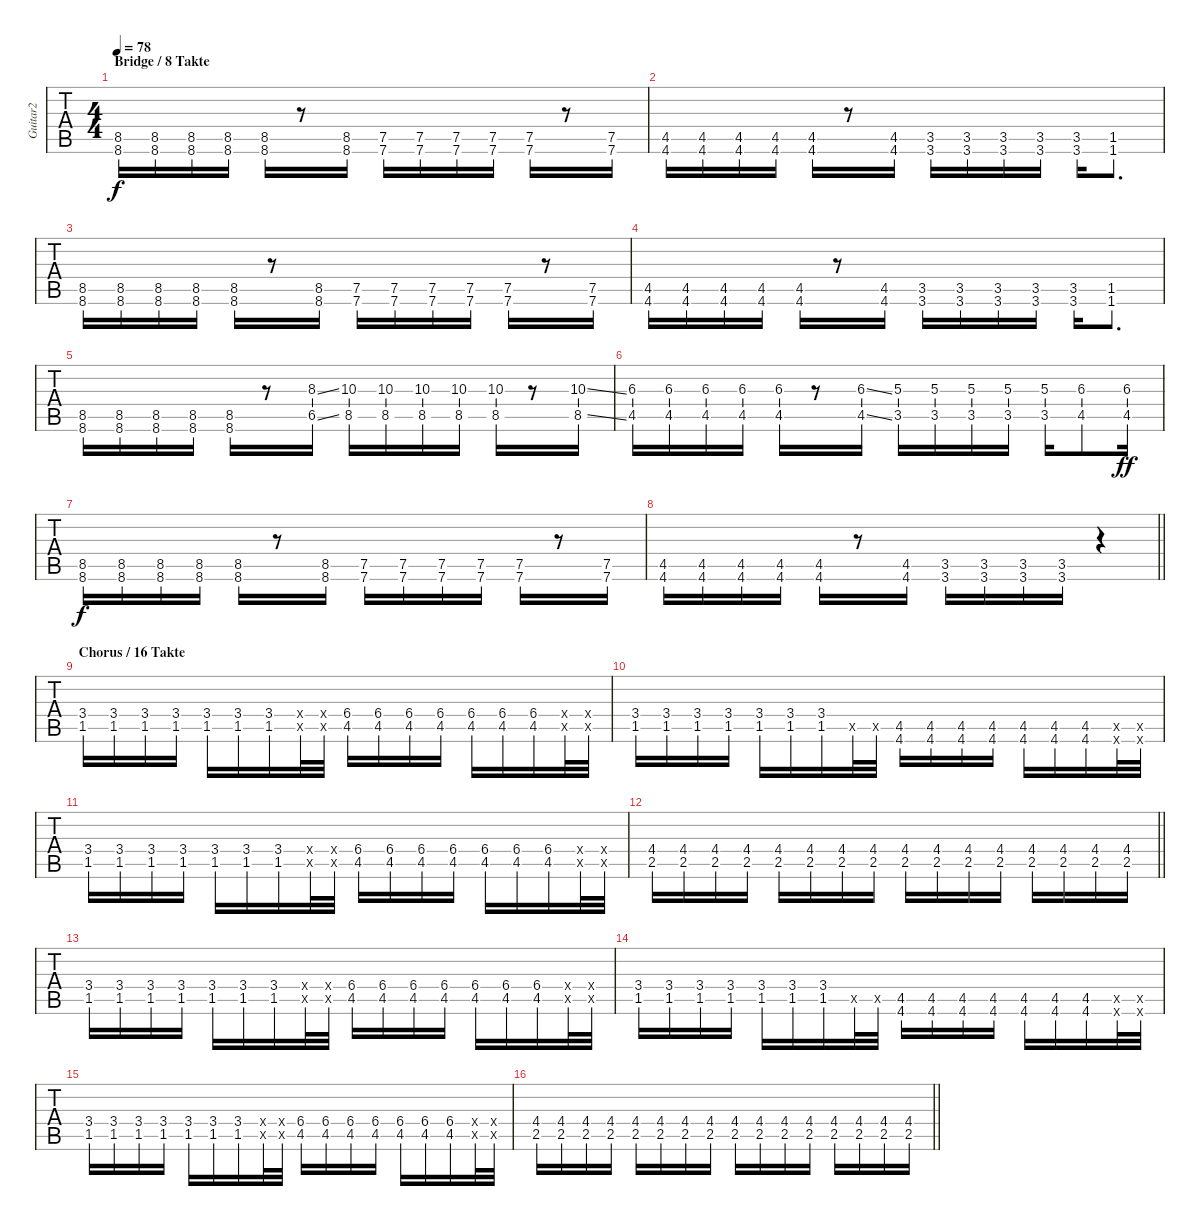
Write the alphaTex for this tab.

\track ("Guitar2" "Guitar2") {instrument distortionguitar}
\staff {tabs}
\tuning (E4 B3 G3 D3 A2 D2) {hide}
\ts (4 4)
\section ("" "Bridge / 8 Takte")
\tempo 78
\clef g2
\ks c
(8.5 8.6).16{dy f} (8.5 8.6).16 (8.5 8.6).16 (8.5 8.6).16 (8.5 8.6).16 r.8 (8.5 8.6).16 (7.5 7.6).16 (7.5 7.6).16 (7.5 7.6).16 (7.5 7.6).16 (7.5 7.6).16 r.8 (7.5 7.6).16 |
(4.5 4.6).16 (4.5 4.6).16 (4.5 4.6).16 (4.5 4.6).16 (4.5 4.6).16 r.8 (4.5 4.6).16 (3.5 3.6).16 (3.5 3.6).16 (3.5 3.6).16 (3.5 3.6).16 (3.5 3.6).16 (1.5 1.6).8{d} |
(8.5 8.6).16 (8.5 8.6).16 (8.5 8.6).16 (8.5 8.6).16 (8.5 8.6).16 r.8 (8.5 8.6).16 (7.5 7.6).16 (7.5 7.6).16 (7.5 7.6).16 (7.5 7.6).16 (7.5 7.6).16 r.8 (7.5 7.6).16 |
(4.5 4.6).16 (4.5 4.6).16 (4.5 4.6).16 (4.5 4.6).16 (4.5 4.6).16 r.8 (4.5 4.6).16 (3.5 3.6).16 (3.5 3.6).16 (3.5 3.6).16 (3.5 3.6).16 (3.5 3.6).16 (1.5 1.6).8{d} |
(8.5 8.6).16 (8.5 8.6).16 (8.5 8.6).16 (8.5 8.6).16 (8.5 8.6).16 r.8 (8.3{ss} 6.5{ss}).16 (10.3 8.5).16 (10.3 8.5).16 (10.3 8.5).16 (10.3 8.5).16 (10.3 8.5).16 r.8 (10.3{ss} 8.5{ss}).16 |
(6.3 4.5).16 (6.3 4.5).16 (6.3 4.5).16 (6.3 4.5).16 (6.3 4.5).16 r.8 (6.3{ss} 4.5{ss}).16 (5.3 3.5).16 (5.3 3.5).16 (5.3 3.5).16 (5.3 3.5).16 (5.3 3.5).16 (6.3 4.5).8 (6.3 4.5).16{dy ff} |
(8.5 8.6).16{dy f} (8.5 8.6).16 (8.5 8.6).16 (8.5 8.6).16 (8.5 8.6).16 r.8 (8.5 8.6).16 (7.5 7.6).16 (7.5 7.6).16 (7.5 7.6).16 (7.5 7.6).16 (7.5 7.6).16 r.8 (7.5 7.6).16 |
\barLineRight lightlight
(4.5 4.6).16 (4.5 4.6).16 (4.5 4.6).16 (4.5 4.6).16 (4.5 4.6).16 r.8 (4.5 4.6).16 (3.5 3.6).16 (3.5 3.6).16 (3.5 3.6).16 (3.5 3.6).16 r.4 |
\section ("" "Chorus / 16 Takte")
(3.4 1.5).16 (3.4 1.5).16 (3.4 1.5).16 (3.4 1.5).16 (3.4 1.5).16 (3.4 1.5).16 (3.4 1.5).16 (0.4{x} 1.5{x}).32 (6.4{x} 4.5{x}).32 (6.4 4.5).16 (6.4 4.5).16 (6.4 4.5).16 (6.4 4.5).16 (6.4 4.5).16 (6.4 4.5).16 (6.4 4.5).16 (0.4{x} 0.5{x}).32 (0.4{x} 0.5{x}).32 |
(3.4 1.5).16 (3.4 1.5).16 (3.4 1.5).16 (3.4 1.5).16 (3.4 1.5).16 (3.4 1.5).16 (3.4 1.5).16 1.5{x}.32 0.5{x}.32 (4.5 4.6).16 (4.5 4.6).16 (4.5 4.6).16 (4.5 4.6).16 (4.5 4.6).16 (4.5 4.6).16 (4.5 4.6).16 (4.5{x} 4.6{x}).32 (0.5{x} 0.6{x}).32 |
(3.4 1.5).16 (3.4 1.5).16 (3.4 1.5).16 (3.4 1.5).16 (3.4 1.5).16 (3.4 1.5).16 (3.4 1.5).16 (0.4{x} 0.5{x}).32 (0.4{x} 0.5{x}).32 (6.4 4.5).16 (6.4 4.5).16 (6.4 4.5).16 (6.4 4.5).16 (6.4 4.5).16 (6.4 4.5).16 (6.4 4.5).16 (0.4{x} 0.5{x}).32 (0.4{x} 0.5{x}).32 |
\barLineRight lightlight
(4.4 2.5).16 (4.4 2.5).16 (4.4 2.5).16 (4.4 2.5).16 (4.4 2.5).16 (4.4 2.5).16 (4.4 2.5).16 (4.4 2.5).16 (4.4 2.5).16 (4.4 2.5).16 (4.4 2.5).16 (4.4 2.5).16 (4.4 2.5).16 (4.4 2.5).16 (4.4 2.5).16 (4.4 2.5).16 |
(3.4 1.5).16 (3.4 1.5).16 (3.4 1.5).16 (3.4 1.5).16 (3.4 1.5).16 (3.4 1.5).16 (3.4 1.5).16 (0.4{x} 1.5{x}).32 (6.4{x} 4.5{x}).32 (6.4 4.5).16 (6.4 4.5).16 (6.4 4.5).16 (6.4 4.5).16 (6.4 4.5).16 (6.4 4.5).16 (6.4 4.5).16 (0.4{x} 0.5{x}).32 (0.4{x} 0.5{x}).32 |
(3.4 1.5).16 (3.4 1.5).16 (3.4 1.5).16 (3.4 1.5).16 (3.4 1.5).16 (3.4 1.5).16 (3.4 1.5).16 1.5{x}.32 0.5{x}.32 (4.5 4.6).16 (4.5 4.6).16 (4.5 4.6).16 (4.5 4.6).16 (4.5 4.6).16 (4.5 4.6).16 (4.5 4.6).16 (4.5{x} 4.6{x}).32 (0.5{x} 0.6{x}).32 |
(3.4 1.5).16 (3.4 1.5).16 (3.4 1.5).16 (3.4 1.5).16 (3.4 1.5).16 (3.4 1.5).16 (3.4 1.5).16 (0.4{x} 0.5{x}).32 (0.4{x} 0.5{x}).32 (6.4 4.5).16 (6.4 4.5).16 (6.4 4.5).16 (6.4 4.5).16 (6.4 4.5).16 (6.4 4.5).16 (6.4 4.5).16 (0.4{x} 0.5{x}).32 (0.4{x} 0.5{x}).32 |
\barLineRight lightlight
(4.4 2.5).16 (4.4 2.5).16 (4.4 2.5).16 (4.4 2.5).16 (4.4 2.5).16 (4.4 2.5).16 (4.4 2.5).16 (4.4 2.5).16 (4.4 2.5).16 (4.4 2.5).16 (4.4 2.5).16 (4.4 2.5).16 (4.4 2.5).16 (4.4 2.5).16 (4.4 2.5).16 (4.4 2.5).16
